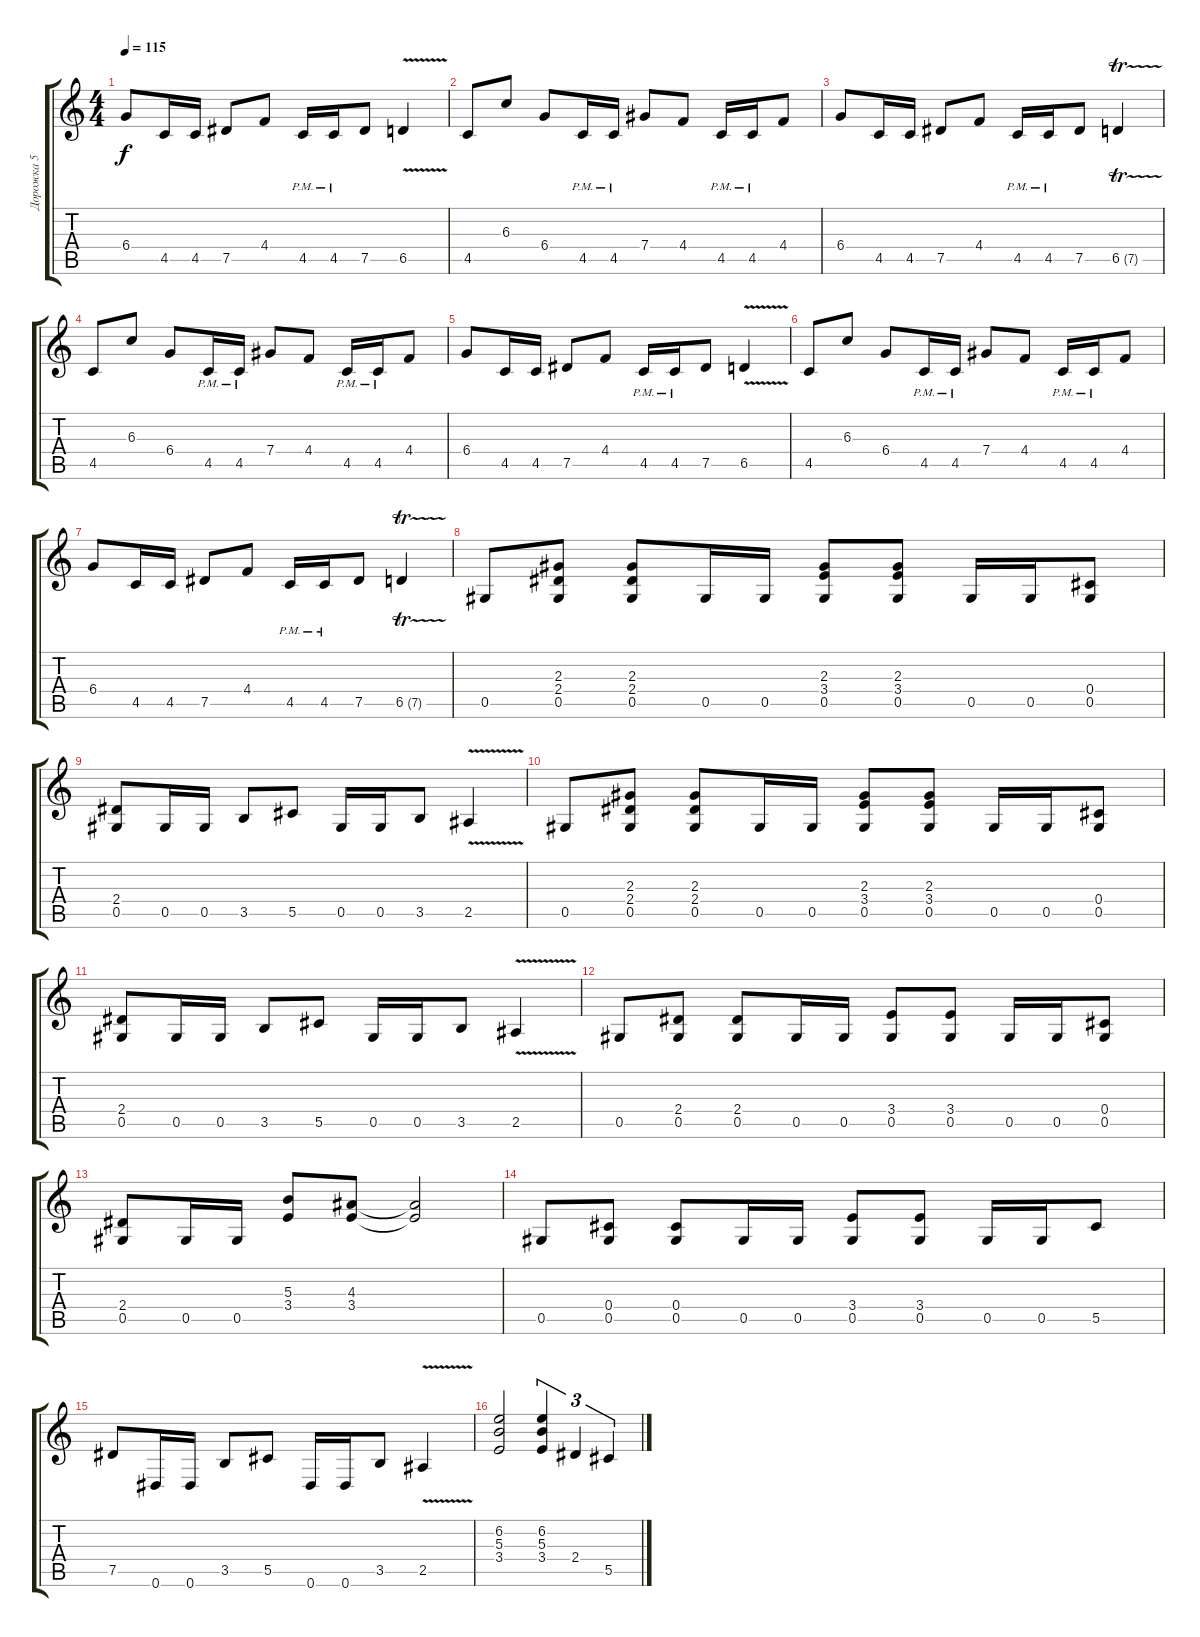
\track ("Дорожка 5" "Дорожка 5") {instrument distortionguitar}
\staff {score tabs}
\tuning (Eb4 Bb3 Gb3 Db3 Ab2 Eb2) {hide}
\ts (4 4)
\tempo 115
\clef g2
\ks c
6.4.8{dy f} 4.5.16 4.5.16 7.5.8 4.4.8 4.5{pm}.16 4.5{pm}.16 7.5.8 6.5{v}.4 |
4.5.8 6.3.8 6.4.8 4.5{pm}.16 4.5{pm}.16 7.4.8 4.4.8 4.5{pm}.16 4.5{pm}.16 4.4.8 |
6.4.8 4.5.16 4.5.16 7.5.8 4.4.8 4.5{pm}.16 4.5{pm}.16 7.5.8 6.5{tr (7 32)}.4 |
4.5.8 6.3.8 6.4.8 4.5{pm}.16 4.5{pm}.16 7.4.8 4.4.8 4.5{pm}.16 4.5{pm}.16 4.4.8 |
6.4.8 4.5.16 4.5.16 7.5.8 4.4.8 4.5{pm}.16 4.5{pm}.16 7.5.8 6.5{v}.4 |
4.5.8 6.3.8 6.4.8 4.5{pm}.16 4.5{pm}.16 7.4.8 4.4.8 4.5{pm}.16 4.5{pm}.16 4.4.8 |
6.4.8 4.5.16 4.5.16 7.5.8 4.4.8 4.5{pm}.16 4.5{pm}.16 7.5.8 6.5{tr (7 32)}.4 |
0.5.8 (2.3 2.4 0.5).8 (2.3 2.4 0.5).8 0.5.16 0.5.16 (2.3 3.4 0.5).8 (2.3 3.4 0.5).8 0.5.16 0.5.16 (0.4 0.5).8 |
(2.4 0.5).8 0.5.16 0.5.16 3.5.8 5.5.8 0.5.16 0.5.16 3.5.8 2.5{v}.4 |
0.5.8 (2.3 2.4 0.5).8 (2.3 2.4 0.5).8 0.5.16 0.5.16 (2.3 3.4 0.5).8 (2.3 3.4 0.5).8 0.5.16 0.5.16 (0.4 0.5).8 |
(2.4 0.5).8 0.5.16 0.5.16 3.5.8 5.5.8 0.5.16 0.5.16 3.5.8 2.5{v}.4 |
0.5.8 (2.4 0.5).8 (2.4 0.5).8 0.5.16 0.5.16 (3.4 0.5).8 (3.4 0.5).8 0.5.16 0.5.16 (0.4 0.5).8 |
(2.4 0.5).8 0.5.16 0.5.16 (5.3 3.4).8 (4.3 3.4).8 (4.3{t} 3.4{t}).2 |
0.5.8 (0.4 0.5).8 (0.4 0.5).8 0.5.16 0.5.16 (3.4 0.5).8 (3.4 0.5).8 0.5.16 0.5.16 5.5.8 |
7.5.8 0.6.16 0.6.16 3.5.8 5.5.8 0.6.16 0.6.16 3.5.8 2.5{v}.4 |
(6.2 5.3 3.4).2 (6.2 5.3 3.4).4{tu (3 2)} 2.4.4{tu (3 2)} 5.5.4{tu (3 2)}
